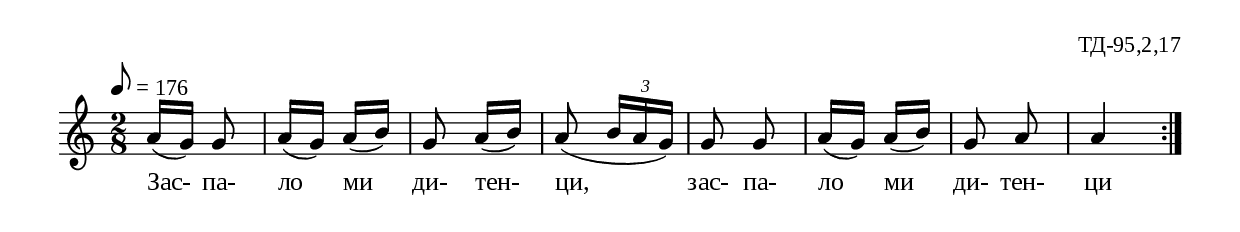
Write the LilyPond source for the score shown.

%{
laz_095_2_17
%}

\include "td-preamble.ly"

\score {
\relative c'' {
 \tempo 8 = 176
 \time 2/8
 a16( g) g8 | a16( g) a( b) | g8 a16( b) a8( \times 2/3 { b16[ a g]) } |
 g8\noBeam g | a16([ g]) a( b) | g8\noBeam a | a4
 \bar ":|" 
}
\addlyrics { Зас- па- ло ми ди- тен- ци, зас- па- ло ми ди- тен- ци }
%
\layout {
  indent = #0
  line-width = 190\mm
  ragged-right=##f
}
%
\midi { 
	\context {
		\Score
		tempoWholesPerMinute = #(ly:make-moment 176 8)
		}
	}
}
%
\header{
  opus = "ТД-95,2,17"
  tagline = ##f
}


